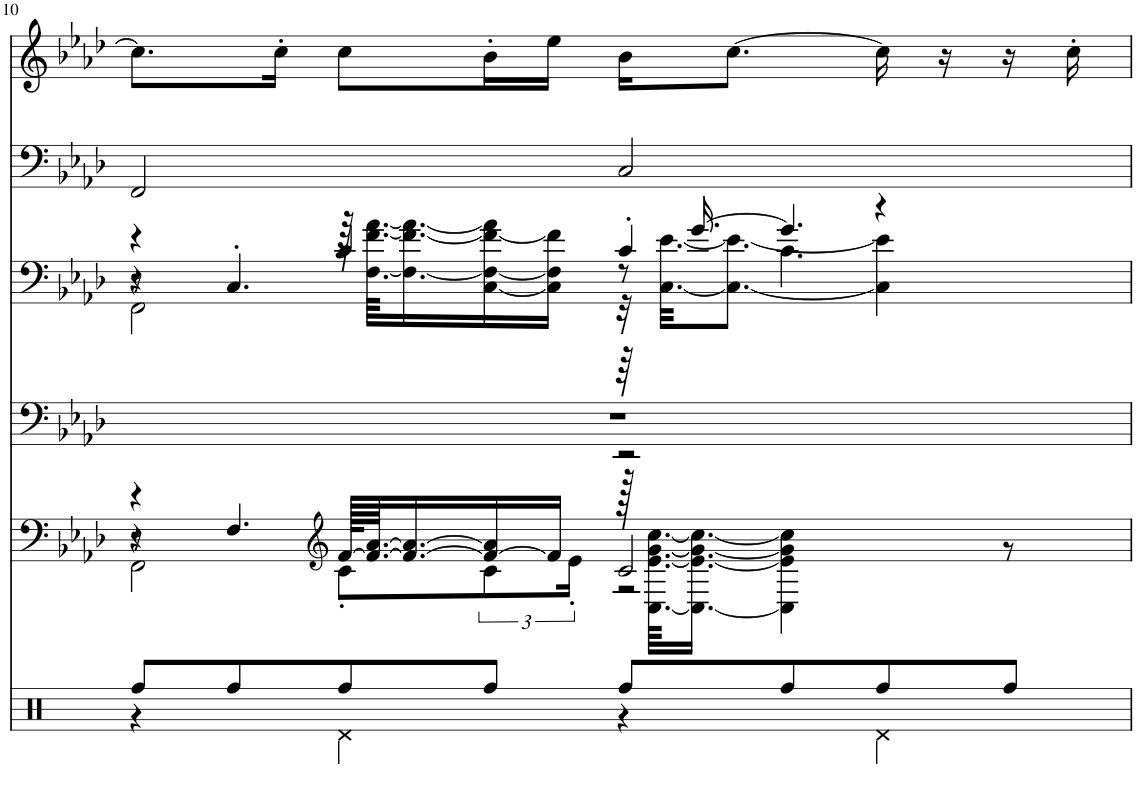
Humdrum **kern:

**kern	**kern	**kern	**kern	**kern	**kern
*part6	*part5	*part4	*part3	*part2	*part1
*staff6	*staff5	*staff4	*staff3	*staff2	*staff1
*I"Percussion	*I"Steel Gtr.	*I"Jazz Guitar	*I"Jazz Guitar	*I"Fingered Bass	*I"Calliope, CT0703
!!LO:PB:g=z
*clefX	*clefG2	*clefF4	*clefG2	*clefF4	*clefG2
*k[]	*k[b-e-a-d-]	*k[b-e-a-d-]	*k[b-e-a-d-]	*k[b-e-a-d-]	*k[b-e-a-d-]
*M4/4	*M4/4	*M4/4	*M4/4	*M4/4	*M4/4
=10	=10	=10	=10	=10	=10
*^	*^	*	*^	*	*
*	*	*	*^	*	*	*^	*	*
*	*	*	*	*^	*	*	*	*^	*	*
8Rff/L	4r	4r	4r	8r	2FF\	1r	4r	4r	8r	2FF\	2FF/	8.cc\L]
8Rff/	.	.	.	4.F/	.	.	.	.	4.C'/	.	.	.
.	.	.	.	.	.	.	.	.	.	.	.	16cc'\Jk
*	*	*clefG2	*	*	*	*	*	*	*	*	*	*
8Rff/	4Rd\	[128f/KLLLL	8c'\L	.	.	.	4c/	128r	.	.	.	8cc\L
.	.	64.f/_ [64.a-/JJ	.	.	.	.	.	[64.F\ [64.f\ [64.a-\KKLL	.	.	.	.
.	.	16.f/_ 16.a-/_	.	.	.	.	.	16.F\_ 16.f\_ 16.a-\_	.	.	.	.
8Rff/J	.	16f/_ 16a-/]	12c\	.	.	.	.	[16C\ 16F\_ 16f\_ 16a-\]	.	.	.	16b-'\L
.	.	16f/JJ]	.	.	.	.	.	16C\] 16F\] 16f\]JJ	.	.	.	16ee-\JJ
.	.	.	24e-'\Jk	.	.	.	.	.	.	.	.	.
8Rff/L	4r	2r	128r	2c/	2r	.	4c'/	8r	32r	64r	2C/	16b-\KL
.	.	.	[64.C\ [64.e-\ [64.g\ [64.cc\KKLL	.	.	.	.	.	.	.	.	.
.	.	.	.	.	.	.	.	.	.	[32.C\ [32.e-\KKL	.	.
.	.	.	16.C\_ 16.e-\_ 16.g\_ 16.cc\_JJ	.	.	.	.	.	[16.g/	.	.	.
.	.	.	.	.	.	.	.	.	.	8.C\_ 8.e-\_J	.	[8.cc\J
8Rff/	.	.	4C\] 4e-\] 4g\] 4cc\]	.	.	.	.	4.c\	4.g/]	.	.	.
8Rff/	4Rd\	.	.	.	.	.	4r	.	.	4C\] 4e-\]	.	16cc\]
.	.	.	.	.	.	.	.	.	.	.	.	16r
8Rff/J	.	.	8r	.	.	.	.	.	.	.	.	16r
.	.	.	.	.	.	.	.	.	.	.	.	16cc'\
*v	*v	*	*	*	*	*	*v	*v	*v	*v	*	*
*	*v	*v	*v	*v	*	*	*	*
=	=	=	=	=	=
*-	*-	*-	*-	*-	*-
